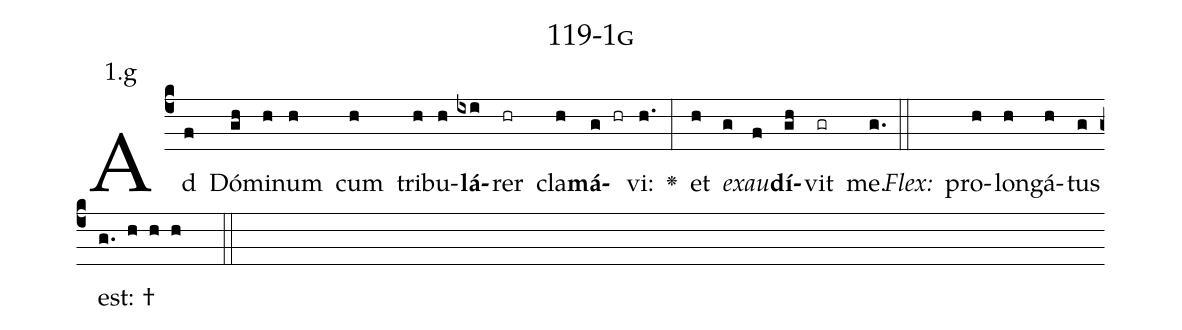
name: 119-1g;
annotation: 1.g;
%%
(c4)Ad(f) Dó(gh)mi(h)num(h) cum(h) tri(h)bu(h)<b>lá</b>(ixi)rer(hr) cla(h)<b>má</b>(g hr)vi:(h.) <v>\greheightstar</v>(:) et(h) <i>ex</i>(g)<i>au</i>(f)<b>dí</b>(gh)vit(gr) me.(g.) (::)
<i>Flex:</i>()  pro(h)lon(h)gá(h)tus(g) est: †(g. h h h  ::)

%E(h) u(h) o(g) u(f) a(gh) e.(g.) (::)
